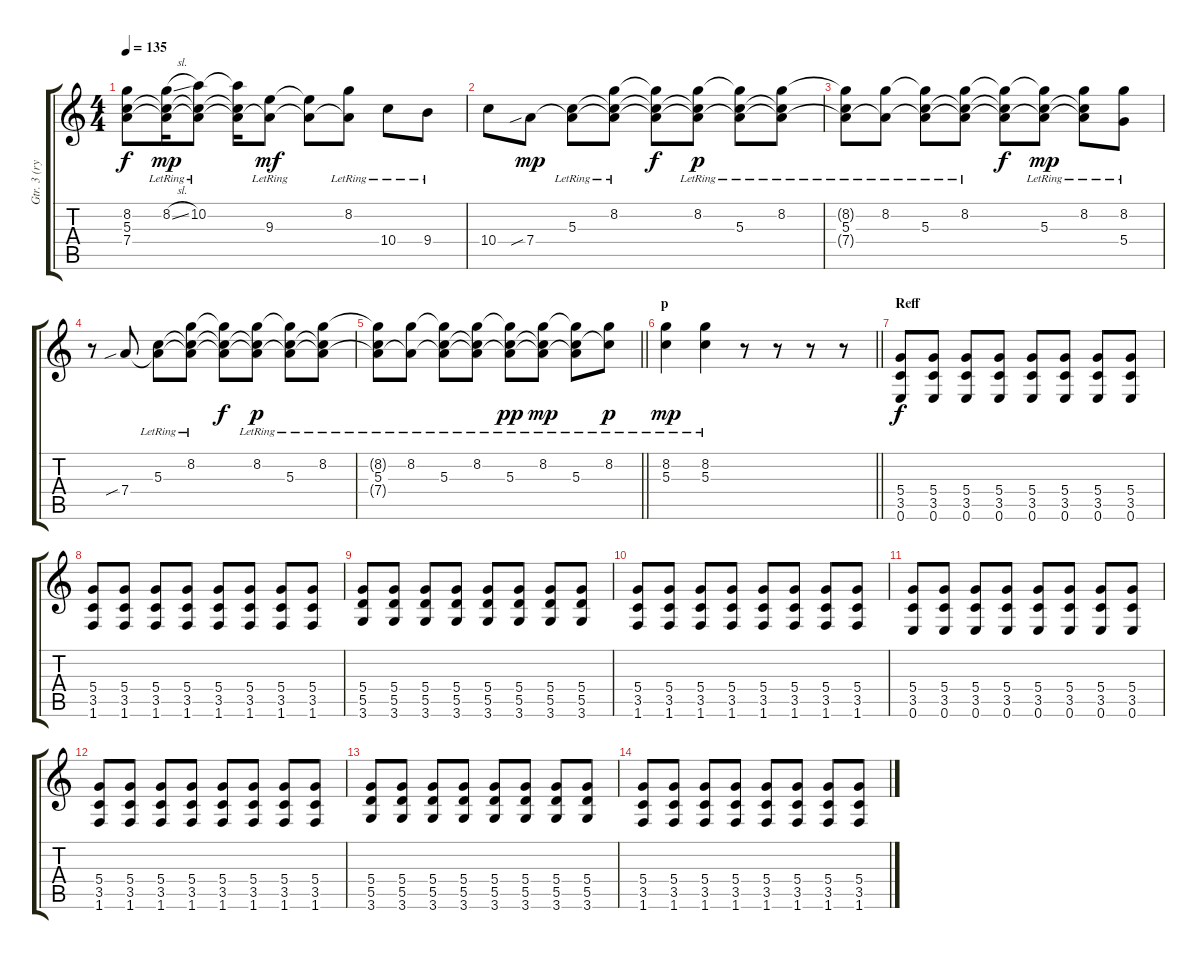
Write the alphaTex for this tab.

\track ("Gtr. 3 (ryan mendez)" "Gtr. 3 (ry") {instrument acousticguitarsteel}
\staff {score tabs}
\tuning (E4 B3 G3 D3 A2 E2) {hide}
\ts (4 4)
\tempo 135
\clef g2
\ks c
(8.2{t} 5.3{t} 7.4{t}).8{dy f} (8.2{sl lr} 5.3{t} 7.4{t}).16{dy mp} (10.2{lr} 5.3{t} 7.4{t}).8 (10.2{t} 5.3{t} 7.4{t}).16 (9.3{lr} 7.4{t}).8{dy mf} (9.3{t} 7.4{t}).8 (8.2{lr} 7.4{t}).8 10.4{lr}.8 9.4{lr}.8 |
10.4.8 7.4{sib}.8{dy mp} (5.3{lr} 7.4{t}).8 (8.2{lr} 5.3{t} 7.4{t}).8 (8.2{t} 5.3{t} 7.4{t}).8{dy f} (8.2{lr} 5.3{t} 7.4{t}).8{dy p} (8.2{t} 5.3{lr} 7.4{t}).8 (8.2{lr} 5.3{t} 7.4{t}).8 |
(8.2{t} 5.3{lr} 7.4{t}).8 (8.2{lr} 7.4{t}).8 (8.2{t} 5.3{lr} 7.4{t}).8 (8.2{lr} 5.3{t} 7.4{t}).8 (8.2{t} 5.3{t} 7.4{t}).8{dy f} (8.2{t} 5.3{lr} 7.4{t}).8{dy mp} (8.2{lr} 5.3{t} 7.4{t}).8 (8.2{lr} 5.4{lr}).8 |
r.8 7.4{sib}.8 (5.3{lr} 7.4{t}).8 (8.2{lr} 5.3{t} 7.4{t}).8 (8.2{t} 5.3{t} 7.4{t}).8{dy f} (8.2{lr} 5.3{t} 7.4{t}).8{dy p} (8.2{t} 5.3{lr} 7.4{t}).8 (8.2{lr} 5.3{t} 7.4{t}).8 |
\barLineRight lightlight
(8.2{t} 5.3{lr} 7.4{t}).8 (8.2{lr} 7.4{t}).8 (8.2{t} 5.3{lr} 7.4{t}).8 (8.2{lr} 5.3{t} 7.4{t}).8 (8.2{t} 5.3{lr} 7.4{t}).8{dy pp} (8.2{lr} 5.3{t} 7.4{t}).8{dy mp} (8.2{t} 5.3{lr} 7.4{t}).8 (8.2{lr} 5.3{t}).8{dy p} |
\section ("" "p")
\barLineRight lightlight
(8.2{lr} 5.3{lr}).4{dy mp} (8.2{lr} 5.3{lr}).4 r.8 r.8 r.8 r.8{volume 5} |
\section ("" "Reff")
(5.4 3.5 0.6).8{dy f} (5.4 3.5 0.6).8 (5.4 3.5 0.6).8 (5.4 3.5 0.6).8 (5.4 3.5 0.6).8 (5.4 3.5 0.6).8 (5.4 3.5 0.6).8 (5.4 3.5 0.6).8 |
(5.4 3.5 1.6).8 (5.4 3.5 1.6).8 (5.4 3.5 1.6).8 (5.4 3.5 1.6).8 (5.4 3.5 1.6).8 (5.4 3.5 1.6).8 (5.4 3.5 1.6).8 (5.4 3.5 1.6).8 |
(5.4 5.5 3.6).8 (5.4 5.5 3.6).8 (5.4 5.5 3.6).8 (5.4 5.5 3.6).8 (5.4 5.5 3.6).8 (5.4 5.5 3.6).8 (5.4 5.5 3.6).8 (5.4 5.5 3.6).8 |
(5.4 3.5 1.6).8 (5.4 3.5 1.6).8 (5.4 3.5 1.6).8 (5.4 3.5 1.6).8 (5.4 3.5 1.6).8 (5.4 3.5 1.6).8 (5.4 3.5 1.6).8 (5.4 3.5 1.6).8 |
(5.4 3.5 0.6).8 (5.4 3.5 0.6).8 (5.4 3.5 0.6).8 (5.4 3.5 0.6).8 (5.4 3.5 0.6).8 (5.4 3.5 0.6).8 (5.4 3.5 0.6).8 (5.4 3.5 0.6).8 |
(5.4 3.5 1.6).8 (5.4 3.5 1.6).8 (5.4 3.5 1.6).8 (5.4 3.5 1.6).8 (5.4 3.5 1.6).8 (5.4 3.5 1.6).8 (5.4 3.5 1.6).8 (5.4 3.5 1.6).8 |
(5.4 5.5 3.6).8 (5.4 5.5 3.6).8 (5.4 5.5 3.6).8 (5.4 5.5 3.6).8 (5.4 5.5 3.6).8 (5.4 5.5 3.6).8 (5.4 5.5 3.6).8 (5.4 5.5 3.6).8 |
(5.4 3.5 1.6).8 (5.4 3.5 1.6).8 (5.4 3.5 1.6).8 (5.4 3.5 1.6).8 (5.4 3.5 1.6).8 (5.4 3.5 1.6).8 (5.4 3.5 1.6).8 (5.4 3.5 1.6).8
